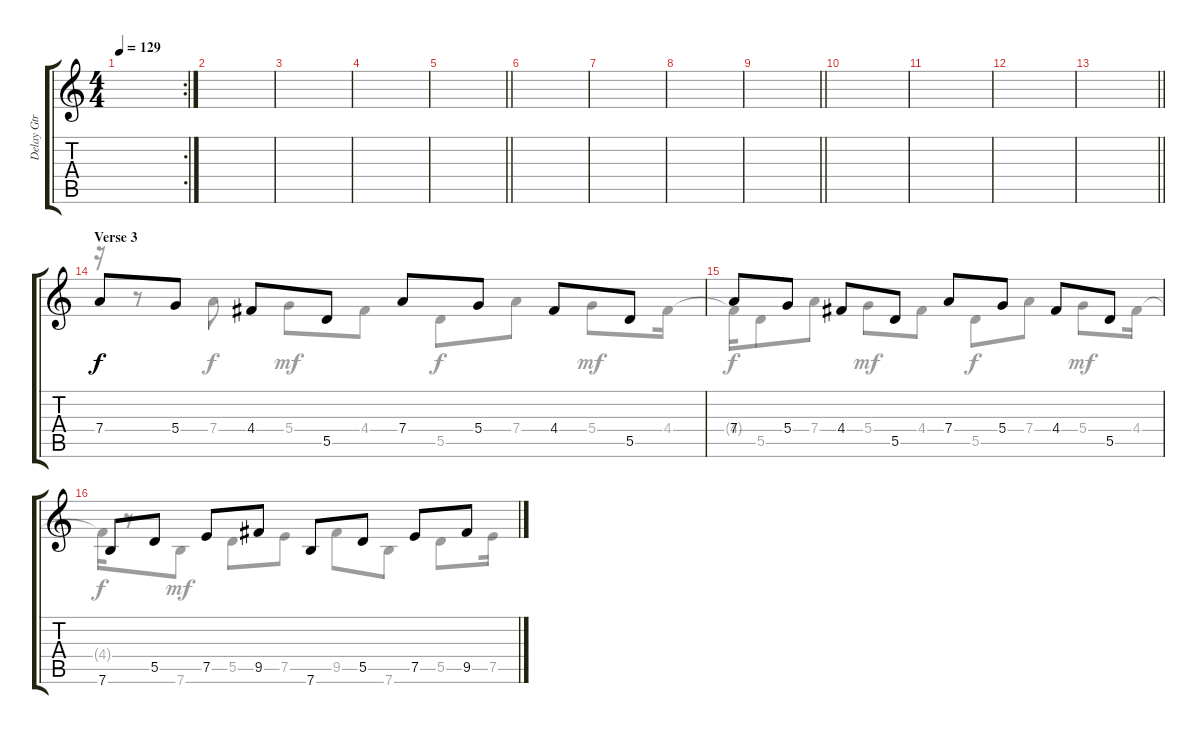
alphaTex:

\track ("Delay Gtr" "Delay Gtr") {instrument electricguitarmuted}
\staff {score tabs}
\tuning (E4 B3 G3 D3 A2 E2) {hide}
\voice
\rc 2
\ts (4 4)
\tempo 129
\clef g2
\ks c
|
|
|
|
\barLineRight lightlight
|
|
|
|
\barLineRight lightlight
|
|
|
|
\barLineRight lightlight
|
\section ("" "Verse 3")
7.4.8 5.4.8 4.4.8 5.5.8 7.4.8 5.4.8 4.4.8 5.5.8 |
7.4.8 5.4.8 4.4.8 5.5.8 7.4.8 5.4.8 4.4.8 5.5.8 |
7.6.8 5.5.8 7.5.8 9.5.8 7.6.8 5.5.8 7.5.8 9.5.8
\voice
\clef g2
\ottava regular
\simile none
\ks c
|
|
|
|
\barLineRight lightlight
|
|
|
|
\barLineRight lightlight
|
|
|
|
\barLineRight lightlight
|
r.16 r.8 7.4.8{dy f} 5.4.8{dy mf} 4.4.8 5.5.8{dy f} 7.4.8 5.4.8{dy mf} 4.4.16 |
4.4{t}.16{dy f} 5.5.8 7.4.8 5.4.8{dy mf} 4.4.8 5.5.8{dy f} 7.4.8 5.4.8{dy mf} 4.4.16 |
4.4{t}.16{dy f} r.8 7.6.8{dy mf} 5.5.8 7.5.8 9.5.8 7.6.8 5.5.8 7.5.16
